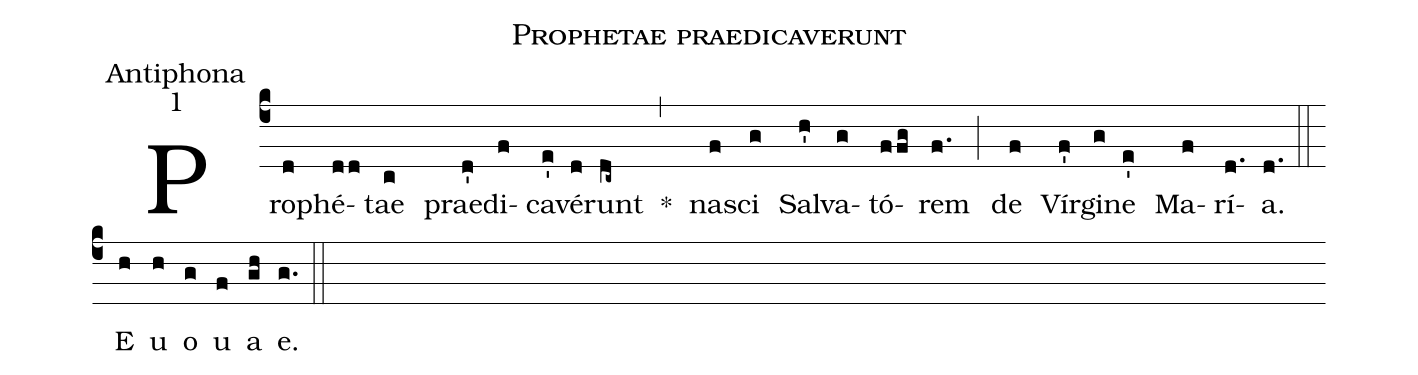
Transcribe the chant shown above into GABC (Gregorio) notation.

name:Prophetae praedicaverunt;
office-part:Antiphona;
mode:1;
%%
(c4) Pro(d)phé(dd)tae(c) prae(d')di(f)ca(e')vé(d)runt(dc~) *(,) na(f)sci(g) Sal(h')va(g)tó(ffg)rem(f.) (;) de(f) Vír(f')gi(g)ne(e') Ma(f)rí(d.)a.(d.) (::) <eu>E(h) u(h) o(g) u(f) a(gh) e.</eu>(g.) (::)
